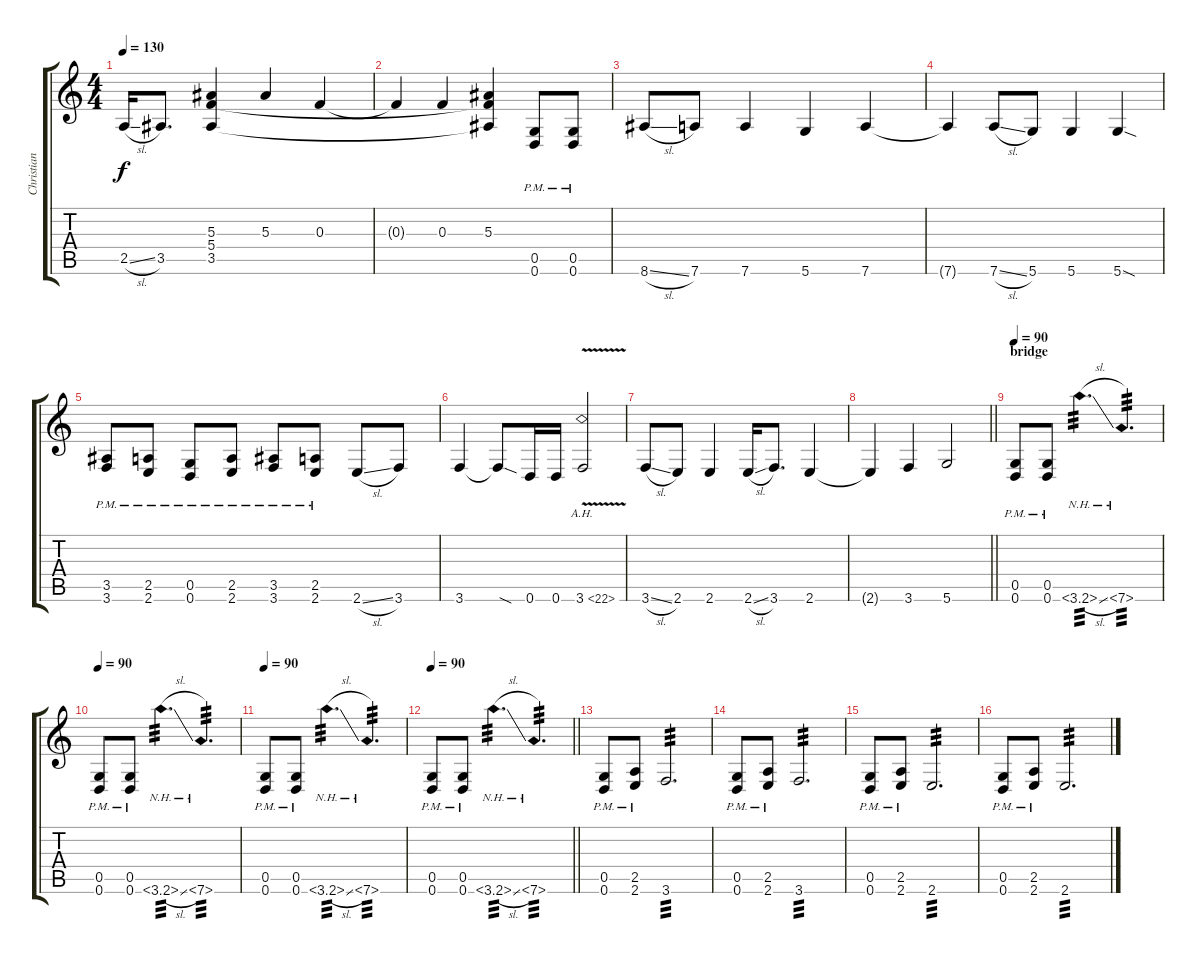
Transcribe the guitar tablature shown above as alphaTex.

\track ("Christian Andreu" "Christian ") {instrument distortionguitar}
\staff {score tabs}
\tuning (D4 A3 F3 C3 G2 D2) {hide}
\ts (4 4)
\section ("" "")
\tempo 130
\clef g2
\ks c
2.5{sl}.16{dy f} 3.5.8{d} (5.3 5.4 3.5).4 5.3.4 0.3.4 |
0.3{t}.4 0.3.4 (5.3 5.4{t} 3.5{t}).4 (0.5{pm} 0.6{pm}).8 (0.5{pm} 0.6{pm}).8 |
8.6{sl}.8 7.6.8 7.6.4 5.6.4 7.6.4 |
7.6{t}.4 7.6{sl}.8 5.6.8 5.6.4 5.6{sod}.4 |
(3.5{pm} 3.6{pm}).8 (2.5{pm} 2.6{pm}).8 (0.5{pm} 0.6{pm}).8 (2.5{pm} 2.6{pm}).8 (3.5{pm} 3.6{pm}).8 (2.5{pm} 2.6{pm}).8 2.6{sl}.8 3.6.8 |
3.6.4 3.6{sod t}.8 0.6.16 0.6.16 3.6{ah 19 v}.2 |
3.6{sl}.8 2.6.8 2.6.4 2.6{sl}.16 3.6.8{d} 2.6.4 |
\barLineRight lightlight
2.6{t}.4 3.6.4 5.6.2 |
\section ("" "bridge")
\tempo 90
(0.5{pm} 0.6{pm}).8 (0.5{pm} 0.6{pm}).8 3.6{nh sl}.4{d tp 3} 7.6{nh}.4{d tp 3} |
\tempo 90
(0.5{pm} 0.6{pm}).8 (0.5{pm} 0.6{pm}).8 3.6{nh sl}.4{d tp 3} 7.6{nh}.4{d tp 3} |
\tempo 90
(0.5{pm} 0.6{pm}).8 (0.5{pm} 0.6{pm}).8 3.6{nh sl}.4{d tp 3} 7.6{nh}.4{d tp 3} |
\tempo 90
\barLineRight lightlight
(0.5{pm} 0.6{pm}).8 (0.5{pm} 0.6{pm}).8 3.6{nh sl}.4{d tp 3} 7.6{nh}.4{d tp 3} |
\section ("" "")
(0.5{pm} 0.6{pm}).8 (2.5{pm} 2.6{pm}).8 3.6.2{d tp 3} |
(0.5{pm} 0.6{pm}).8 (2.5{pm} 2.6{pm}).8 3.6.2{d tp 3} |
(0.5{pm} 0.6{pm}).8 (2.5{pm} 2.6{pm}).8 2.6.2{d tp 3} |
(0.5{pm} 0.6{pm}).8 (2.5{pm} 2.6{pm}).8 2.6.2{d tp 3}
